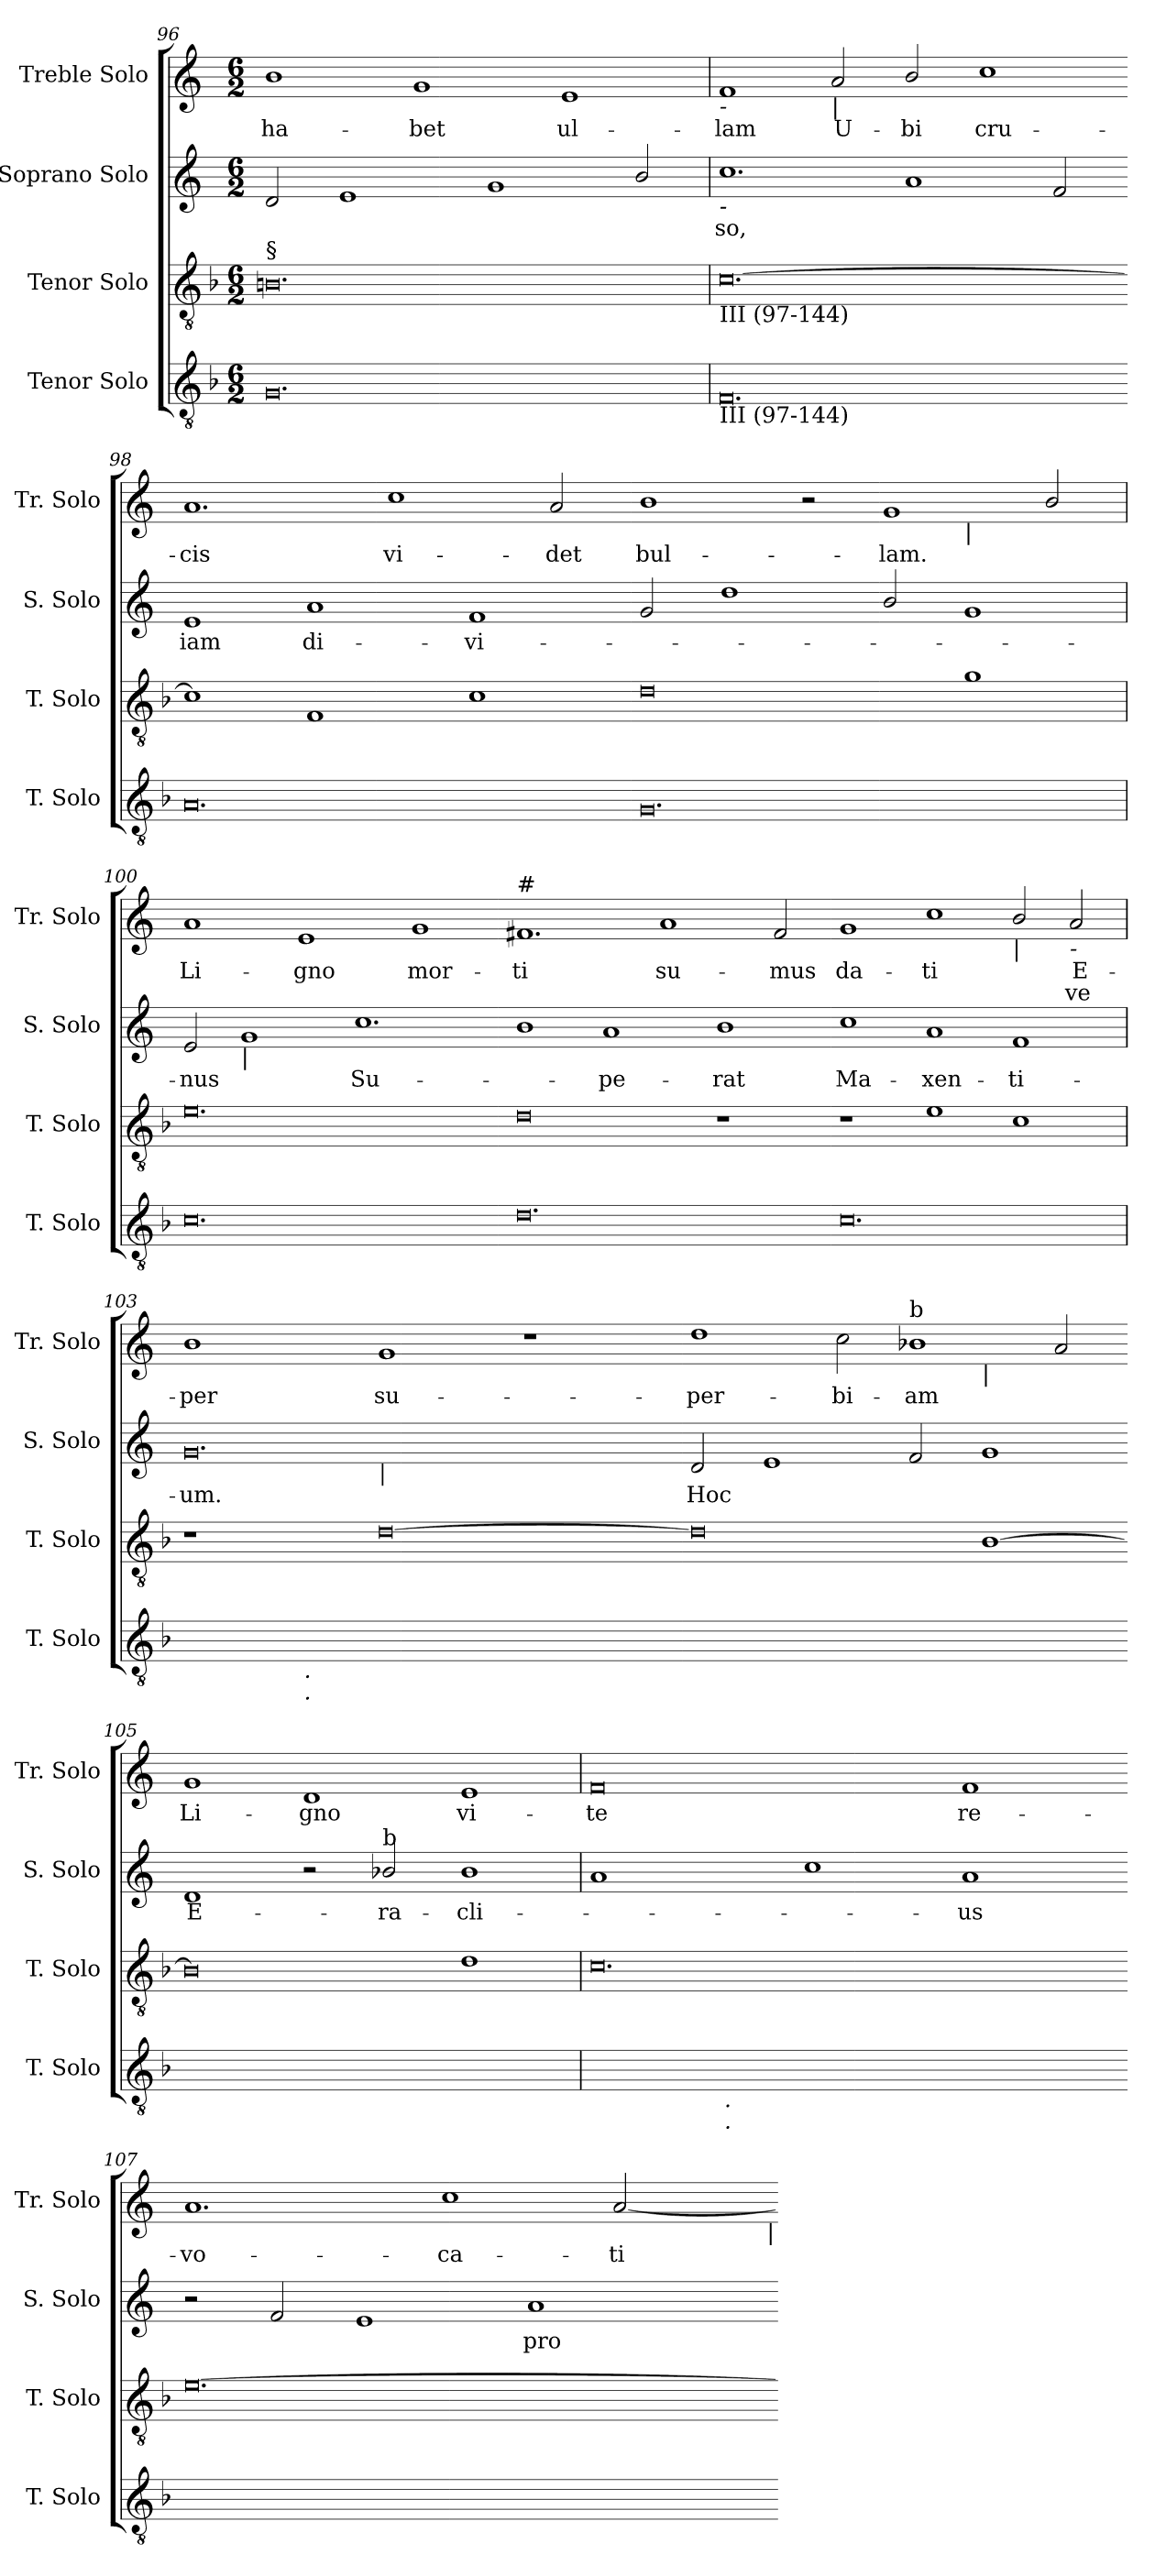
**kern	**kern	**kern	**text	**kern	**text	**text
*part4	*part3	*part2	*part2	*part1	*part1	*part1
*staff4	*staff3	*staff2	*staff2	*staff1	*staff1	*staff1
*I"Tenor Solo	*I"Tenor Solo	*I"Soprano Solo	*	*I"Treble Solo	*	*
*I'T. Solo	*I'T. Solo	*I'S. Solo	*	*I'Tr. Solo	*	*
*clefGv2	*clefGv2	*clefG2	*	*clefG2	*	*
*ITrd7c12	*ITrd7c12	*	*	*	*	*
*k[b-]	*k[b-]	*k[]	*	*k[]	*	*
*F:	*F:	*C:	*	*C:	*	*
*M6/2	*M6/2	*M6/2	*	*M6/2	*	*
=96	=96	=96	=96	=96	=96	=96
!	!LO:TX:a:t=§	!	!	!	!	!
!	!	!	!	!	!LO:LY:b:color=#000000	!
0.GGi	0.BBi	2di/	.	1bi	ha-	.
.	.	1ei	.	.	.	.
!	!	!	!	!	!LO:LY:b:color=#000000	!
.	.	.	.	1gi	-bet	.
.	.	1gi	.	.	.	.
!	!	!	!	!	!LO:LY:b:color=#000000	!
.	.	.	.	1ei	ul-	.
.	.	2bi/	.	.	.	.
!!LO:PB:g=z
=97	=97	=97	=97	=97	=97	=97
!	!	!	!LO:LY:b:color=#000000	!	!	!
!	!	!	!	!LO:TX:b:i:t=-	!	!
!	!	!LO:TX:b:i:t=-	!	!	!	!
!	!LO:TX:b:t=III (97-144)	!	!	!	!	!
!LO:TX:b:t=III (97-144)	!	!	!	!	!	!
!	!	!	!	!	!LO:LY:b:color=#000000	!
0.FFi	[>0.Ci	1.cci	-so,	1fi	-lam	.
!	!	!	!	!LO:TX:b:i:t=|	!	!
!	!	!	!	!	!LO:LY:b:color=#000000	!
.	.	.	.	2ai/	U-	.
!	!	!	!	!	!LO:LY:b:color=#000000	!
.	.	1ai	.	2bi/	-bi	.
!	!	!	!	!	!LO:LY:b:color=#000000	!
.	.	.	.	1cci	cru-	.
.	.	2fi/	.	.	.	.
=98-	=98-	=98-	=98-	=98-	=98-	=98-
!	!	!	!LO:LY:b:color=#000000	!	!	!
!	!	!	!	!	!LO:LY:b:color=#000000	!
0.AAi	1Ci]	1ei	iam	1.ai	-cis	.
!	!	!	!LO:LY:b:color=#000000	!	!	!
.	1FFi	1ai	di-	.	.	.
!	!	!	!	!	!LO:LY:b:color=#000000	!
.	.	.	.	1cci	vi-	.
!	!	!	!LO:LY:b:color=#000000	!	!	!
.	1Ci	1fi	-vi-	.	.	.
!	!	!	!	!	!LO:LY:b:color=#000000	!
.	.	.	.	2ai/	-det	.
=99-	=99-	=99-	=99-	=99-	=99-	=99-
!	!	!	!	!	!LO:LY:b:color=#000000	!
*	*	*	*	*^	*	*
0.GGi	0Di	2gi/	.	1bi	0ryy	bul-	.
.	.	1ddi	.	.	.	.	.
.	.	.	.	2r	.	.	.
!	!	!	!	!	!	!LO:LY:b:color=#000000	!
.	.	2bi/	.	1gi	.	-lam.	.
!	!	!	!	!	!LO:TX:b:i:t=|	!	!
.	1Gi	1gi	.	.	1ryy	.	.
.	.	.	.	2bi/	.	.	.
*	*	*	*	*v	*v	*	*
=100	=100	=100	=100	=100	=100	=100
*	*	*	*	*^	*	*
!	!	!	!LO:LY:b:color=#000000	!	!	!	!
*	*	*	*	*v	*v	*	*
*	*	*	*	*^	*	*
!	!	!	!	!	!	!LO:LY:b:color=#000000	!
*	*	*	*	*v	*v	*	*
0.Ci	0.Ei	2ei/	-nus	1ai	Li-	.
!	!	!LO:TX:b:i:t=|	!	!	!	!
.	.	1gi	.	.	.	.
!	!	!	!	!	!LO:LY:b:color=#000000	!
.	.	.	.	1ei	-gno	.
!	!	!	!LO:LY:b:color=#000000	!	!	!
.	.	1.cci	Su-	.	.	.
!	!	!	!	!	!LO:LY:b:color=#000000	!
.	.	.	.	1gi	mor-	.
=101-	=101-	=101-	=101-	=101-	=101-	=101-
!	!	!	!	!LO:TX:a:t=#	!	!
!	!	!	!	!	!LO:LY:b:color=#000000	!
0.Di	0Di	1bi	.	1.f#i	-ti	.
!	!	!	!LO:LY:b:color=#000000	!	!	!
.	.	1ai	-pe-	.	.	.
!	!	!	!	!	!LO:LY:b:color=#000000	!
.	.	.	.	1ai	su-	.
!	!	!	!LO:LY:b:color=#000000	!	!	!
.	1r	1bi	-rat	.	.	.
!	!	!	!	!	!LO:LY:b:color=#000000	!
.	.	.	.	2f#i/	-mus	.
=102-	=102-	=102-	=102-	=102-	=102-	=102-
!	!	!	!LO:LY:b:color=#000000	!	!	!
!	!	!	!	!	!LO:LY:b:color=#000000	!
0.Ci	1r	1cci	Ma-	1gi	da-	.
!	!	!	!LO:LY:b:color=#000000	!	!	!
!	!	!	!	!	!LO:LY:b:color=#000000	!
.	1Ei	1ai	-xen-	1cci	-ti	.
!	!	!	!	!LO:TX:b:i:t=|	!	!
!	!	!	!LO:LY:b:color=#000000	!	!	!
.	1Ci	1fi	-ti-	2bi/	.	.
!	!	!	!	!LO:TX:b:i:t=-	!	!
!	!	!	!	!	!LO:LY:b:color=#000000	!LO:LY:b:color=#000000
.	.	.	.	2ai/	E-	-ve
!!LO:LB:g=z
=103	=103	=103	=103	=103	=103	=103
!	!	!	!LO:LY:b:color=#000000	!	!	!
!	!	!LO:TX:b:i:t=-	!	!	!	!
!	!	!	!	!	!LO:LY:b:color=#000000	!
*^	*	*^	*	*	*	*
[<0.GGiyy	4ryy	1r	0.gi	1ryy	-um.	1bi	per	.
.	8ryy	.	.	.	.	.	.	.
.	16ryy	.	.	.	.	.	.	.
.	32ryy	.	.	.	.	.	.	.
.	128ryy	.	.	.	.	.	.	.
.	1024ryy	.	.	.	.	.	.	.
!	!LO:TX:b:i:t=.	!	!	!	!	!	!	!
!	!LO:TX:b:i:t=.	!	!	!	!	!	!	!
.	1ryy	.	.	.	.	.	.	.
!	!	!	!	!LO:TX:b:i:t=|	!	!	!	!
!	!	!	!	!	!	!	!LO:LY:b:color=#000000	!
.	.	[>0Di	.	0ryy	.	1gi	su-	.
.	1ryy	.	.	.	.	.	.	.
.	.	.	.	.	.	1r	.	.
.	2ryy	.	.	.	.	.	.	.
.	64ryy	.	.	.	.	.	.	.
.	256..ryy	.	.	.	.	.	.	.
*v	*v	*	*v	*v	*	*	*	*
=104-	=104-	=104-	=104-	=104-	=104-	=104-
*^	*	*^	*	*	*	*
!	!	!	!	!	!LO:LY:b:color=#000000	!	!	!
*v	*v	*	*v	*v	*	*	*	*
*^	*	*^	*	*	*	*
!	!	!	!	!	!	!	!LO:LY:b:color=#000000	!
*v	*v	*	*v	*v	*	*^	*	*
0.GGiyy_<	0Di]	2di/	Hoc	1ddi	0ryy	-per-	.
.	.	1ei	.	.	.	.	.
!	!	!	!	!	!	!LO:LY:b:color=#000000	!
.	.	.	.	2cci\	.	-bi-	.
!	!	!	!	!LO:TX:a:t=b	!	!	!
!	!	!	!	!	!	!LO:LY:b:color=#000000	!
.	.	2fi/	.	1b-i	.	-am	.
!	!	!	!	!	!LO:TX:b:i:t=|	!	!
.	[<1BB-i	1gi	.	.	1ryy	.	.
.	.	.	.	2ai/	.	.	.
*	*	*	*	*v	*v	*	*
=105-	=105-	=105-	=105-	=105-	=105-	=105-
*	*	*	*	*^	*	*
!	!	!	!LO:LY:b:color=#000000	!	!	!	!
*	*	*	*	*v	*v	*	*
*	*	*	*	*^	*	*
!	!	!	!	!	!	!LO:LY:b:color=#000000	!
*	*	*	*	*v	*v	*	*
0.GGiyy]	0BB-i]	1di	E-	1gi	Li-	.
!	!	!	!	!	!LO:LY:b:color=#000000	!
.	.	2r	.	1di	-gno	.
!	!	!LO:TX:a:t=b	!	!	!	!
!	!	!	!LO:LY:b:color=#000000	!	!	!
.	.	2b-i/	-ra-	.	.	.
!	!	!	!LO:LY:b:color=#000000	!	!	!
!	!	!	!	!	!LO:LY:b:color=#000000	!
.	1Di	1b-i	-cli-	1ei	vi-	.
=106	=106	=106	=106	=106	=106	=106
!	!	!	!	!	!LO:LY:b:color=#000000	!
*^	*	*	*	*	*	*
[<0.AAiyy	4ryy	0.Ci	1ai	.	0fi	-te	.
.	8ryy	.	.	.	.	.	.
.	16ryy	.	.	.	.	.	.
.	32ryy	.	.	.	.	.	.
.	64ryy	.	.	.	.	.	.
.	1024ryy	.	.	.	.	.	.
!	!LO:TX:b:i:t=.	!	!	!	!	!	!
!	!LO:TX:b:i:t=.	!	!	!	!	!	!
.	1ryy	.	.	.	.	.	.
.	.	.	1cci	.	.	.	.
.	1ryy	.	.	.	.	.	.
!	!	!	!	!LO:LY:b:color=#000000	!	!	!
!	!	!	!	!	!	!LO:LY:b:color=#000000	!
.	.	.	1ai	-us	1fi	re-	.
.	2ryy	.	.	.	.	.	.
.	128...ryy	.	.	.	.	.	.
*v	*v	*	*	*	*	*	*
=107-	=107-	=107-	=107-	=107-	=107-	=107-
*^	*	*	*	*	*	*
!	!	!	!	!	!	!LO:LY:b:color=#000000	!
*v	*v	*	*	*	*^	*	*
0.AAiyy_<	[>0.Ei	2r	.	1.ai	1ryy	-vo-	.
.	.	2fi/	.	.	.	.	.
.	.	1ei	.	.	1ryy	.	.
!	!	!	!	!	!	!LO:LY:b:color=#000000	!
.	.	.	.	1cci	.	-ca-	.
!	!	!	!LO:LY:b:color=#000000	!	!	!	!
.	.	1ai	pro-	.	2ryy	.	.
!	!	!	!	!	!	!LO:LY:b:color=#000000	!
.	.	.	.	[<2ai/	4ryy	-ti	.
.	.	.	.	.	8ryy	.	.
.	.	.	.	.	16ryy	.	.
.	.	.	.	.	32ryy	.	.
.	.	.	.	.	64ryy	.	.
.	.	.	.	.	128...ryy	.	.
!	!	!	!	!	!LO:TX:b:i:t=|	!	!
.	.	.	.	.	1024ryy	.	.
*	*	*	*	*v	*v	*	*
=-	=-	=-	=-	=-	=-	=-
*-	*-	*-	*-	*-	*-	*-
